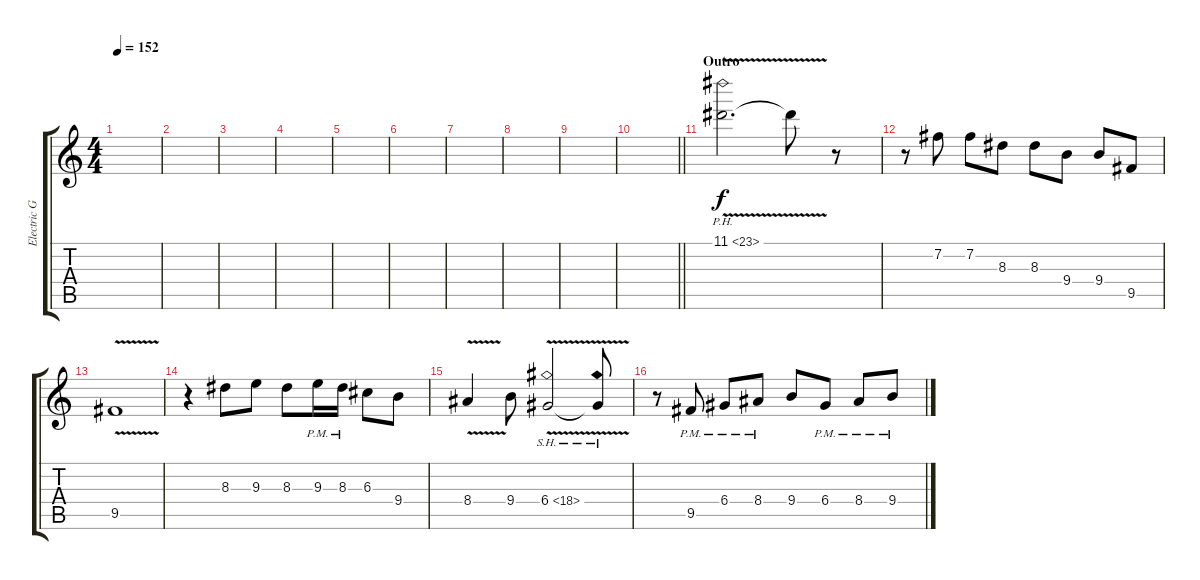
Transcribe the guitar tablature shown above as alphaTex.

\track ("Electric Guitar (OverD)" "Electric G") {instrument overdrivenguitar}
\staff {score tabs}
\tuning (E4 B3 G3 D3 A2 E2) {hide}
\ts (4 4)
\tempo 152
\clef g2
\ks c
|
|
|
|
|
|
|
|
|
\barLineRight lightlight
|
\section ("" "Outro")
11.1{ph 12 v}.2{d} 11.1{t}.8 r.8 |
r.8 7.2.8 7.2.8 8.3.8 8.3.8 9.4.8 9.4.8 9.5.8 |
9.5{v}.1 |
r.4 8.3.8 9.3.8 8.3.8 9.3{pm}.16 8.3{pm}.16 6.3.8 9.4.8 |
8.4{v}.4 9.4.8 6.4{sh 12 v}.2 6.4{sh 12 t}.8 |
r.8 9.5{pm}.8 6.4{pm}.8 8.4{pm}.8 9.4.8 6.4{pm}.8 8.4{pm}.8 9.4{pm}.8
